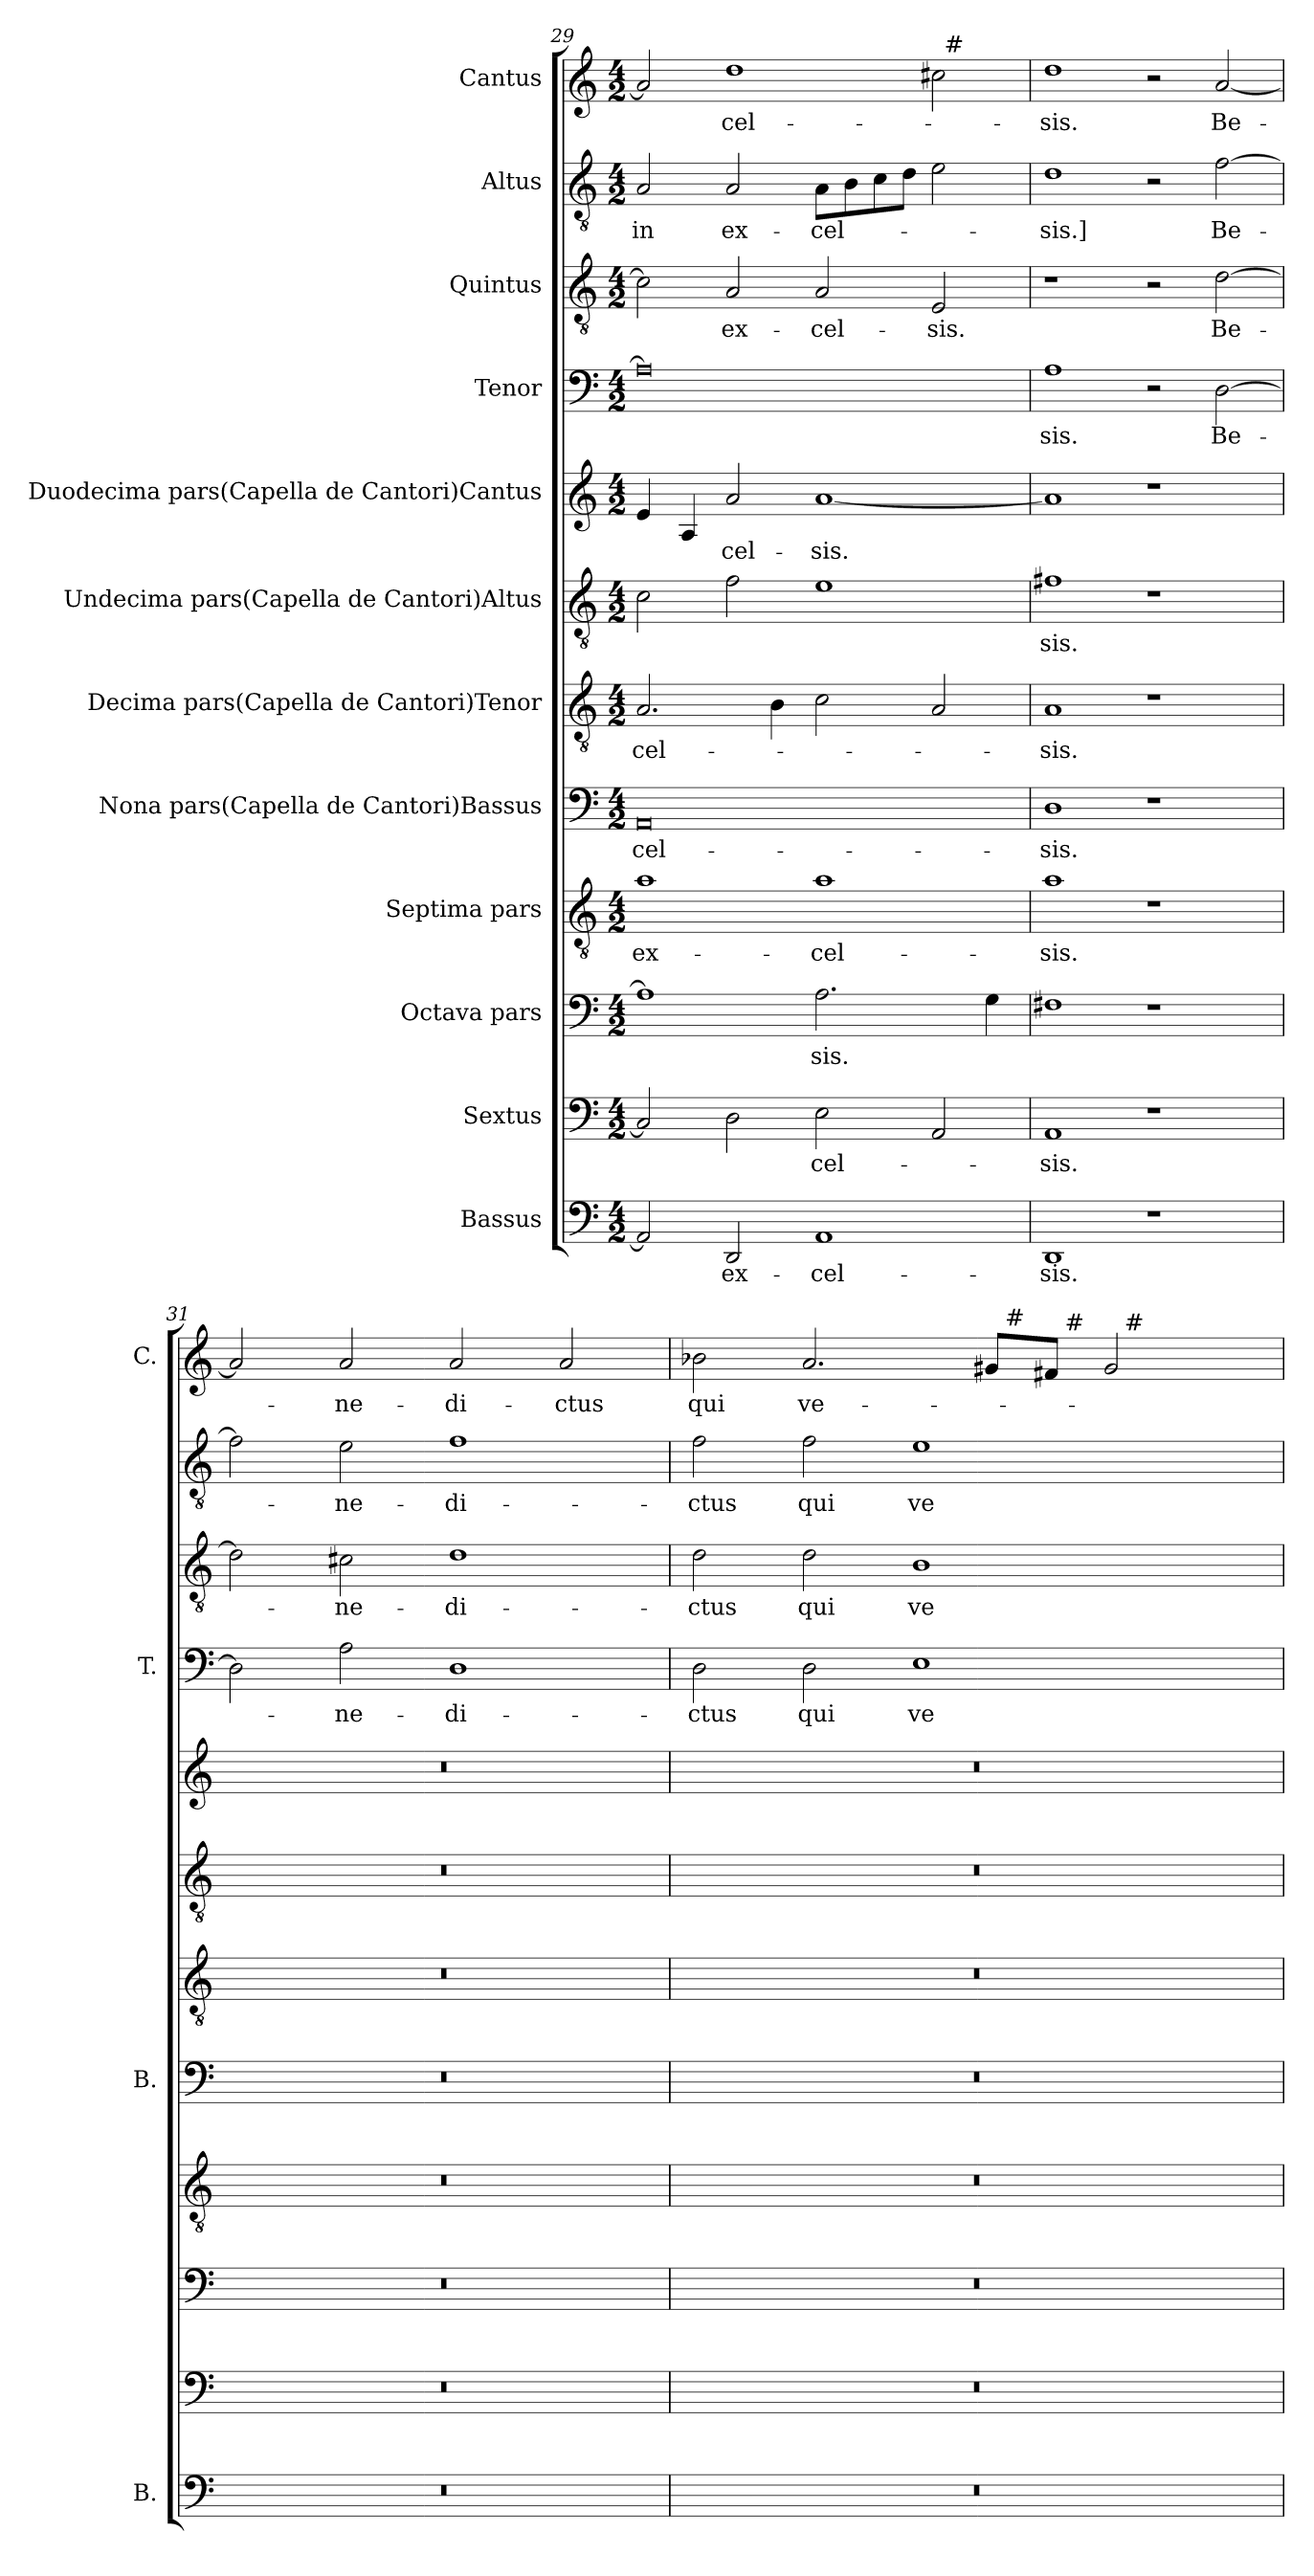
**kern	**text	**kern	**text	**kern	**text	**kern	**text	**kern	**text	**kern	**text	**kern	**text	**kern	**text	**kern	**text	**kern	**text	**kern	**text	**kern	**text
*part12	*part12	*part11	*part11	*part10	*part10	*part9	*part9	*part8	*part8	*part7	*part7	*part6	*part6	*part5	*part5	*part4	*part4	*part3	*part3	*part2	*part2	*part1	*part1
*staff12	*staff12	*staff11	*staff11	*staff10	*staff10	*staff9	*staff9	*staff8	*staff8	*staff7	*staff7	*staff6	*staff6	*staff5	*staff5	*staff4	*staff4	*staff3	*staff3	*staff2	*staff2	*staff1	*staff1
*I"Bassus	*	*I"Sextus	*	*I"Octava pars	*	*I"Septima pars	*	*I"Nona pars(Capella de Cantori)Bassus	*	*I"Decima pars(Capella de Cantori)Tenor	*	*I"Undecima pars(Capella de Cantori)Altus	*	*I"Duodecima pars(Capella de Cantori)Cantus	*	*I"Tenor	*	*I"Quintus	*	*I"Altus	*	*I"Cantus	*
*I'B.	*	*	*	*	*	*	*	*I'B.	*	*	*	*	*	*	*	*I'T.	*	*	*	*	*	*I'C.	*
*clefF4	*	*clefF4	*	*clefF4	*	*clefGv2	*	*clefF4	*	*clefGv2	*	*clefGv2	*	*clefG2	*	*clefF4	*	*clefGv2	*	*clefGv2	*	*clefG2	*
*	*	*	*	*	*	*ITrd7c12	*	*	*	*ITrd7c12	*	*ITrd7c12	*	*	*	*	*	*ITrd7c12	*	*ITrd7c12	*	*	*
*k[]	*	*k[]	*	*k[]	*	*k[]	*	*k[]	*	*k[]	*	*k[]	*	*k[]	*	*k[]	*	*k[]	*	*k[]	*	*k[]	*
*a:	*	*a:	*	*a:	*	*a:	*	*a:	*	*a:	*	*a:	*	*a:	*	*a:	*	*a:	*	*a:	*	*a:	*
*M4/2	*	*M4/2	*	*M4/2	*	*M4/2	*	*M4/2	*	*M4/2	*	*M4/2	*	*M4/2	*	*M4/2	*	*M4/2	*	*M4/2	*	*M4/2	*
=29	=29	=29	=29	=29	=29	=29	=29	=29	=29	=29	=29	=29	=29	=29	=29	=29	=29	=29	=29	=29	=29	=29	=29
!	!	!	!	!	!	!	!LO:LY:b	!	!LO:LY:b	!	!LO:LY:b	!	!	!	!	!	!	!	!	!	!LO:LY:b	!	!
*	*	*	*	*	*	*	*	*	*	*	*	*	*	*	*	*	*	*	*	*	*	*^	*
2AA/]	.	2C/]	.	1A]	.	1A	ex-	0AA	-cel-	2.AA/	-cel-	2C\	.	4e/	.	0A]	.	2C\]	.	2AA/	in	2a/]	1ryy	.
.	.	.	.	.	.	.	.	.	.	.	.	.	.	4A/	.	.	.	.	.	.	.	.	.	.
!	!LO:LY:b	!	!	!	!	!	!	!	!	!	!	!	!	!	!LO:LY:b	!	!	!	!LO:LY:b	!	!LO:LY:b	!	!	!LO:LY:b
2DD/	ex-	2D\	.	.	.	.	.	.	.	.	.	2F\	.	2a/	-cel-	.	.	2AA/	ex-	2AA/	ex-	1dd	.	-cel-
.	.	.	.	.	.	.	.	.	.	4BB\	.	.	.	.	.	.	.	.	.	.	.	.	.	.
!	!LO:LY:b	!	!LO:LY:b	!	!LO:LY:b	!	!LO:LY:b	!	!	!	!	!	!	!	!LO:LY:b	!	!	!	!LO:LY:b	!	!LO:LY:b	!	!	!
1AA	-cel-	2E\	-cel-	2.A\	-sis.	1A	-cel-	.	.	2C\	.	1E	.	[<1a	-sis.	.	.	2AA/	-cel-	8AA\L	-cel-	.	2ryy	.
.	.	.	.	.	.	.	.	.	.	.	.	.	.	.	.	.	.	.	.	8BB\	.	.	.	.
.	.	.	.	.	.	.	.	.	.	.	.	.	.	.	.	.	.	.	.	8C\	.	.	.	.
.	.	.	.	.	.	.	.	.	.	.	.	.	.	.	.	.	.	.	.	8D\J	.	.	.	.
!	!	!	!	!	!	!	!	!	!	!	!	!	!	!	!	!	!	!	!LO:LY:b	!	!	!	!	!
.	.	2AA/	.	.	.	.	.	.	.	2AA/	.	.	.	.	.	.	.	2EE/	-sis.	2E\	.	2cc#\	32ryy	.
!	!	!	!	!	!	!	!	!	!	!	!	!	!	!	!	!	!	!	!	!	!	!	!LO:TX:a:t=#	!
.	.	.	.	.	.	.	.	.	.	.	.	.	.	.	.	.	.	.	.	.	.	.	4...ryy	.
.	.	.	.	4G\	.	.	.	.	.	.	.	.	.	.	.	.	.	.	.	.	.	.	.	.
=30	=30	=30	=30	=30	=30	=30	=30	=30	=30	=30	=30	=30	=30	=30	=30	=30	=30	=30	=30	=30	=30	=30	=30	=30
!	!LO:LY:b	!	!LO:LY:b	!	!	!	!LO:LY:b	!	!LO:LY:b	!	!LO:LY:b	!	!LO:LY:b	!	!	!	!LO:LY:b	!	!	!	!LO:LY:b	!	!	!LO:LY:b
*	*	*	*	*	*	*	*	*	*	*	*	*	*	*	*	*	*	*	*	*	*	*v	*v	*
1DD	-sis.	1AA	-sis.	1F#X	.	1A	-sis.	1D	-sis.	1AA	-sis.	1F#X	-sis.	1a]	.	1A	-sis.	1r	.	1D	-sis.]	1dd	-sis.
1r	.	1r	.	1r	.	1r	.	1r	.	1r	.	1r	.	1r	.	2r	.	2r	.	2r	.	2r	.
!	!	!	!	!	!	!	!	!	!	!	!	!	!	!	!	!	!LO:LY:b	!	!LO:LY:b	!	!LO:LY:b	!	!LO:LY:b
.	.	.	.	.	.	.	.	.	.	.	.	.	.	.	.	[>2D\	Be-	[>2D\	Be-	[>2F\	Be-	[<2a/	Be-
!!LO:PB:g=z
=31	=31	=31	=31	=31	=31	=31	=31	=31	=31	=31	=31	=31	=31	=31	=31	=31	=31	=31	=31	=31	=31	=31	=31
!LO:N:vis=1	!	!LO:N:vis=1	!	!LO:N:vis=1	!	!LO:N:vis=1	!	!LO:N:vis=1	!	!LO:N:vis=1	!	!LO:N:vis=1	!	!LO:N:vis=1	!	!	!	!	!	!	!	!	!
0r	.	0r	.	0r	.	0r	.	0r	.	0r	.	0r	.	0r	.	2D\]	.	2D\]	.	2F\]	.	2a/]	.
!	!	!	!	!	!	!	!	!	!	!	!	!	!	!	!	!	!LO:LY:b	!	!LO:LY:b	!	!LO:LY:b	!	!LO:LY:b
.	.	.	.	.	.	.	.	.	.	.	.	.	.	.	.	2A\	-ne-	2C#X\	-ne-	2E\	-ne-	2a/	-ne-
!	!	!	!	!	!	!	!	!	!	!	!	!	!	!	!	!	!LO:LY:b	!	!LO:LY:b	!	!LO:LY:b	!	!LO:LY:b
.	.	.	.	.	.	.	.	.	.	.	.	.	.	.	.	1D	-di-	1D	-di-	1F	-di-	2a/	-di-
!	!	!	!	!	!	!	!	!	!	!	!	!	!	!	!	!	!	!	!	!	!	!	!LO:LY:b
.	.	.	.	.	.	.	.	.	.	.	.	.	.	.	.	.	.	.	.	.	.	2a/	-ctus
=32	=32	=32	=32	=32	=32	=32	=32	=32	=32	=32	=32	=32	=32	=32	=32	=32	=32	=32	=32	=32	=32	=32	=32
!LO:N:vis=1	!	!LO:N:vis=1	!	!LO:N:vis=1	!	!LO:N:vis=1	!	!LO:N:vis=1	!	!LO:N:vis=1	!	!LO:N:vis=1	!	!LO:N:vis=1	!	!	!LO:LY:b	!	!LO:LY:b	!	!LO:LY:b	!	!LO:LY:b
*	*	*	*	*	*	*	*	*	*	*	*	*	*	*	*	*	*	*	*	*	*	*^	*
*	*	*	*	*	*	*	*	*	*	*	*	*	*	*	*	*	*	*	*	*	*	*	*^	*
*	*	*	*	*	*	*	*	*	*	*	*	*	*	*	*	*	*	*	*	*	*	*	*	*^	*
0r	.	0r	.	0r	.	0r	.	0r	.	0r	.	0r	.	0r	.	2D\	-ctus	2D\	-ctus	2F\	-ctus	2b-X\	1ryy	1ryy	1ryy	qui
!	!	!	!	!	!	!	!	!	!	!	!	!	!	!	!	!	!LO:LY:b	!	!LO:LY:b	!	!LO:LY:b	!	!	!	!	!LO:LY:b
.	.	.	.	.	.	.	.	.	.	.	.	.	.	.	.	2D\	qui	2D\	qui	2F\	qui	2.a/	.	.	.	ve-
!	!	!	!	!	!	!	!	!	!	!	!	!	!	!	!	!	!LO:LY:b	!	!LO:LY:b	!	!LO:LY:b	!	!	!	!	!
.	.	.	.	.	.	.	.	.	.	.	.	.	.	.	.	1E	ve-	1BB	ve-	1E	ve-	.	4ryy	4ryy	2ryy	.
.	.	.	.	.	.	.	.	.	.	.	.	.	.	.	.	.	.	.	.	.	.	8g#/L	32ryy	8ryy	.	.
!	!	!	!	!	!	!	!	!	!	!	!	!	!	!	!	!	!	!	!	!	!	!	!LO:TX:a:t=#	!	!	!
.	.	.	.	.	.	.	.	.	.	.	.	.	.	.	.	.	.	.	.	.	.	.	2ryy	.	.	.
.	.	.	.	.	.	.	.	.	.	.	.	.	.	.	.	.	.	.	.	.	.	8f#/J	.	32ryy	.	.
!	!	!	!	!	!	!	!	!	!	!	!	!	!	!	!	!	!	!	!	!	!	!	!	!LO:TX:a:t=#	!	!
.	.	.	.	.	.	.	.	.	.	.	.	.	.	.	.	.	.	.	.	.	.	.	.	2ryy	.	.
.	.	.	.	.	.	.	.	.	.	.	.	.	.	.	.	.	.	.	.	.	.	2g#/	.	.	32ryy	.
!	!	!	!	!	!	!	!	!	!	!	!	!	!	!	!	!	!	!	!	!	!	!	!	!	!LO:TX:a:t=#	!
.	.	.	.	.	.	.	.	.	.	.	.	.	.	.	.	.	.	.	.	.	.	.	.	.	4...ryy	.
.	.	.	.	.	.	.	.	.	.	.	.	.	.	.	.	.	.	.	.	.	.	.	8..ryy	.	.	.
.	.	.	.	.	.	.	.	.	.	.	.	.	.	.	.	.	.	.	.	.	.	.	.	16.ryy	.	.
*	*	*	*	*	*	*	*	*	*	*	*	*	*	*	*	*	*	*	*	*	*	*v	*v	*v	*v	*
=	=	=	=	=	=	=	=	=	=	=	=	=	=	=	=	=	=	=	=	=	=	=	=
*-	*-	*-	*-	*-	*-	*-	*-	*-	*-	*-	*-	*-	*-	*-	*-	*-	*-	*-	*-	*-	*-	*-	*-
